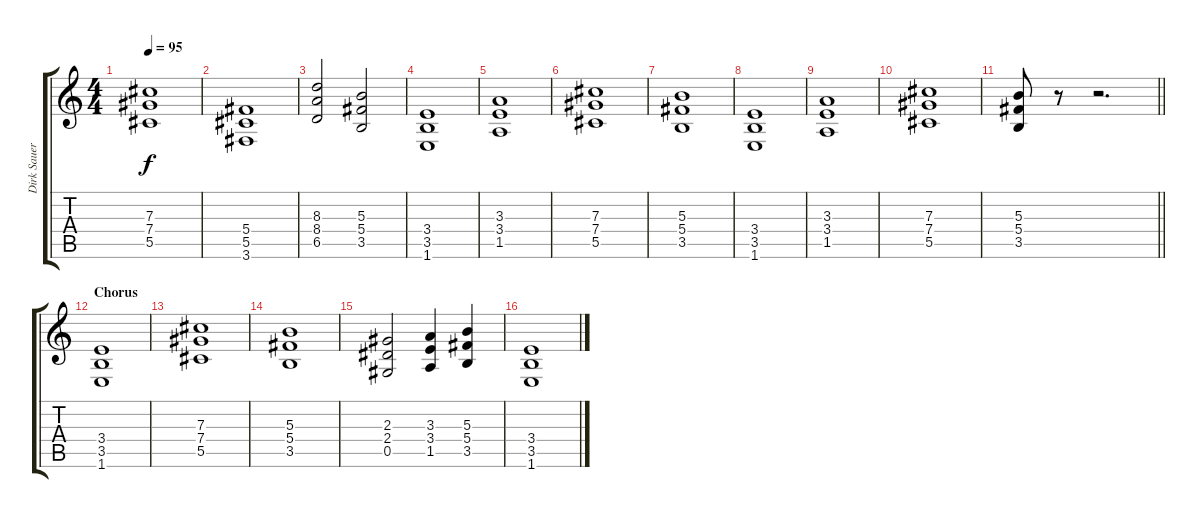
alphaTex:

\track ("Dirk Sauer" "Dirk Sauer") {instrument distortionguitar}
\staff {score tabs}
\tuning (Eb4 Bb3 Gb3 Db3 Ab2 Eb2) {hide}
\ts (4 4)
\tempo 95
\clef g2
\ks c
(7.3 7.4 5.5).1{dy f} |
(5.4 5.5 3.6).1 |
(8.3 8.4 6.5).2 (5.3 5.4 3.5).2 |
(3.4 3.5 1.6).1 |
(3.3 3.4 1.5).1 |
(7.3 7.4 5.5).1 |
(5.3 5.4 3.5).1 |
(3.4 3.5 1.6).1 |
(3.3 3.4 1.5).1 |
(7.3 7.4 5.5).1 |
\barLineRight lightlight
(5.3 5.4 3.5).8 r.8 r.2{d} |
\section ("" "Chorus")
(3.4 3.5 1.6).1 |
(7.3 7.4 5.5).1 |
(5.3 5.4 3.5).1 |
(2.3 2.4 0.5).2 (3.3 3.4 1.5).4 (5.3 5.4 3.5).4 |
(3.4 3.5 1.6).1
